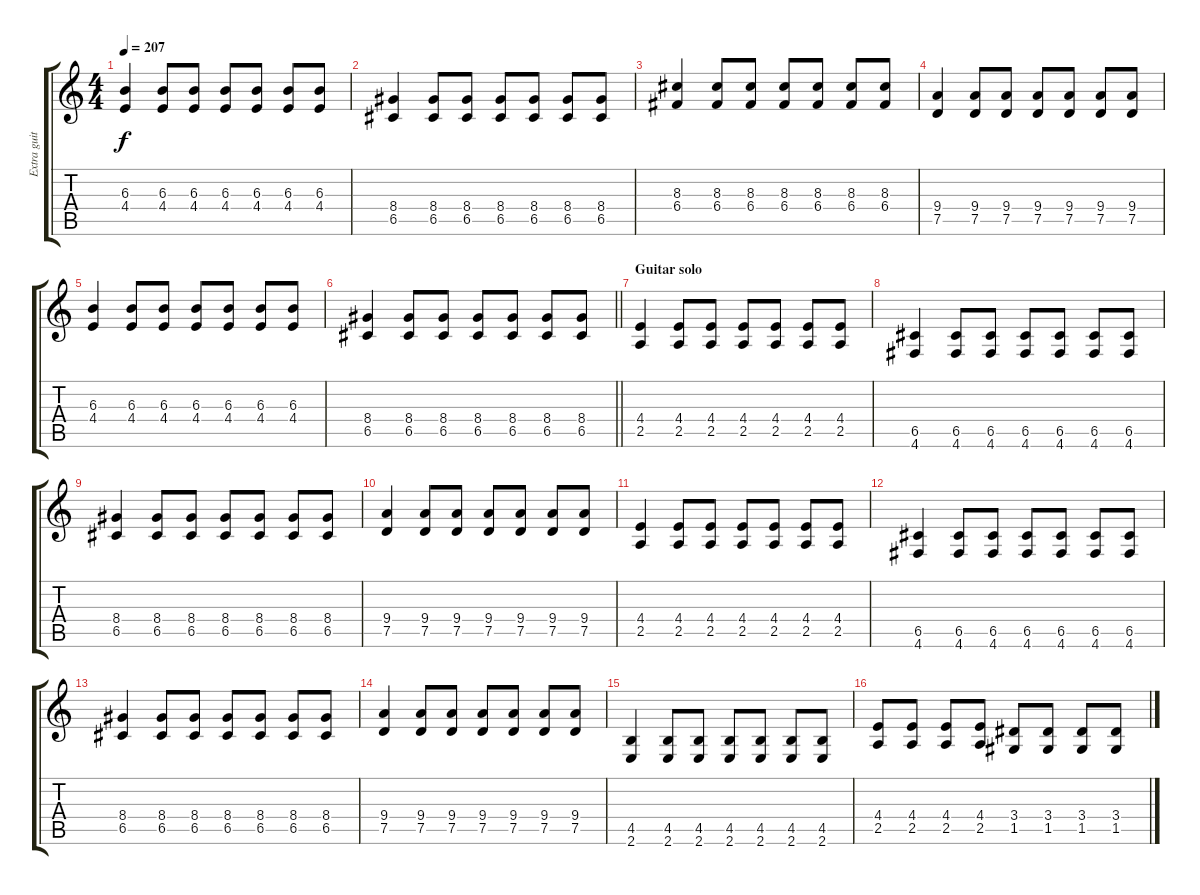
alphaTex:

\track ("Extra guitar" "Extra guit") {instrument distortionguitar}
\staff {score tabs}
\tuning (D4 A3 F3 C3 G2 D2) {hide}
\ts (4 4)
\tempo 207
\clef g2
\ks c
(6.3 4.4).4{dy f} (6.3 4.4).8 (6.3 4.4).8 (6.3 4.4).8 (6.3 4.4).8 (6.3 4.4).8 (6.3 4.4).8 |
(8.4 6.5).4 (8.4 6.5).8 (8.4 6.5).8 (8.4 6.5).8 (8.4 6.5).8 (8.4 6.5).8 (8.4 6.5).8 |
(8.3 6.4).4 (8.3 6.4).8 (8.3 6.4).8 (8.3 6.4).8 (8.3 6.4).8 (8.3 6.4).8 (8.3 6.4).8 |
(9.4 7.5).4 (9.4 7.5).8 (9.4 7.5).8 (9.4 7.5).8 (9.4 7.5).8 (9.4 7.5).8 (9.4 7.5).8 |
(6.3 4.4).4 (6.3 4.4).8 (6.3 4.4).8 (6.3 4.4).8 (6.3 4.4).8 (6.3 4.4).8 (6.3 4.4).8 |
\barLineRight lightlight
(8.4 6.5).4 (8.4 6.5).8 (8.4 6.5).8 (8.4 6.5).8 (8.4 6.5).8 (8.4 6.5).8 (8.4 6.5).8 |
\section ("" "Guitar solo")
(4.4 2.5).4 (4.4 2.5).8 (4.4 2.5).8 (4.4 2.5).8 (4.4 2.5).8 (4.4 2.5).8 (4.4 2.5).8 |
(6.5 4.6).4 (6.5 4.6).8 (6.5 4.6).8 (6.5 4.6).8 (6.5 4.6).8 (6.5 4.6).8 (6.5 4.6).8 |
(8.4 6.5).4 (8.4 6.5).8 (8.4 6.5).8 (8.4 6.5).8 (8.4 6.5).8 (8.4 6.5).8 (8.4 6.5).8 |
(9.4 7.5).4 (9.4 7.5).8 (9.4 7.5).8 (9.4 7.5).8 (9.4 7.5).8 (9.4 7.5).8 (9.4 7.5).8 |
(4.4 2.5).4 (4.4 2.5).8 (4.4 2.5).8 (4.4 2.5).8 (4.4 2.5).8 (4.4 2.5).8 (4.4 2.5).8 |
(6.5 4.6).4 (6.5 4.6).8 (6.5 4.6).8 (6.5 4.6).8 (6.5 4.6).8 (6.5 4.6).8 (6.5 4.6).8 |
(8.4 6.5).4 (8.4 6.5).8 (8.4 6.5).8 (8.4 6.5).8 (8.4 6.5).8 (8.4 6.5).8 (8.4 6.5).8 |
(9.4 7.5).4 (9.4 7.5).8 (9.4 7.5).8 (9.4 7.5).8 (9.4 7.5).8 (9.4 7.5).8 (9.4 7.5).8 |
(4.5 2.6).4 (4.5 2.6).8 (4.5 2.6).8 (4.5 2.6).8 (4.5 2.6).8 (4.5 2.6).8 (4.5 2.6).8 |
(4.4 2.5).8 (4.4 2.5).8 (4.4 2.5).8 (4.4 2.5).8 (3.4 1.5).8 (3.4 1.5).8 (3.4 1.5).8 (3.4 1.5).8
